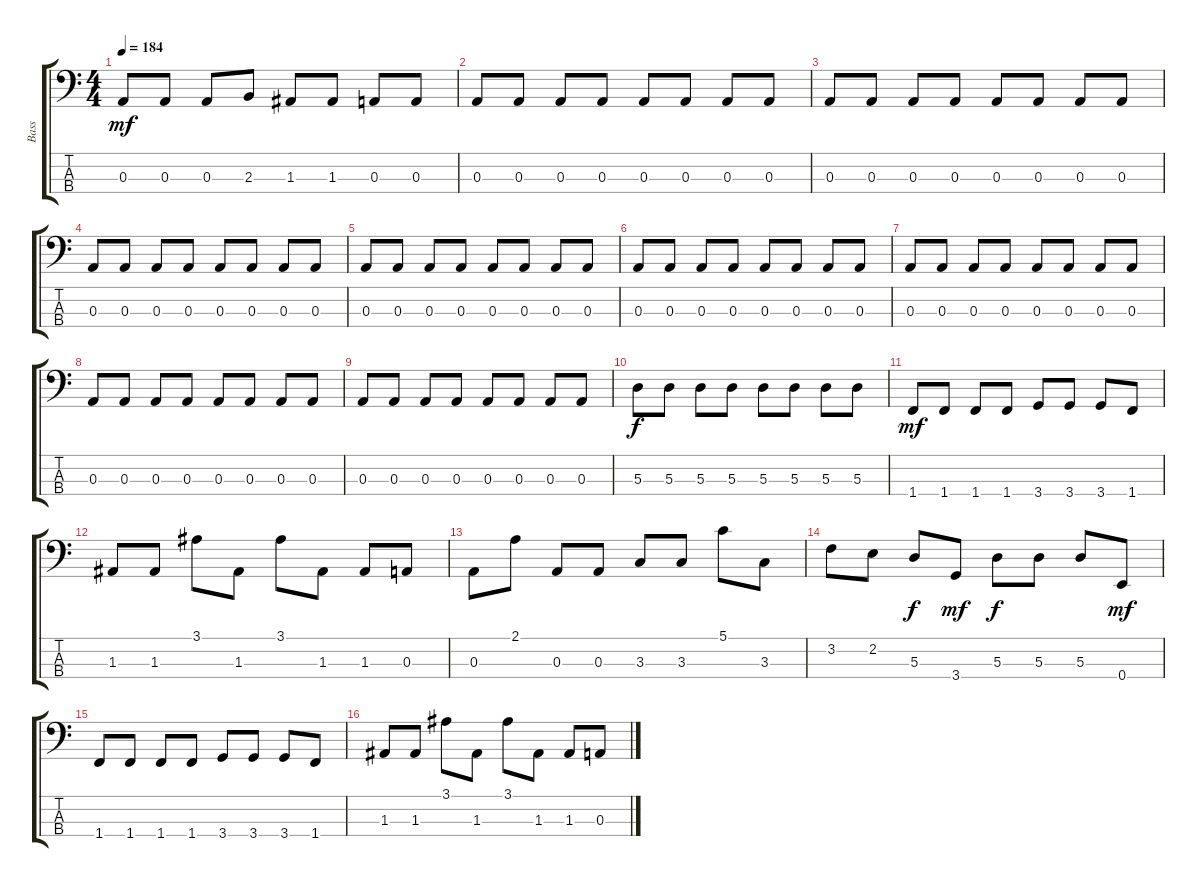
\track ("Bass" "Bass") {instrument electricbasspick}
\staff {score tabs}
\tuning (G2 D2 A1 E1) {hide}
\ts (4 4)
\tempo 184
\clef f4
\ks c
0.3.8{dy mf} 0.3.8 0.3.8 2.3.8 1.3.8 1.3.8 0.3.8 0.3.8 |
0.3.8 0.3.8 0.3.8 0.3.8 0.3.8 0.3.8 0.3.8 0.3.8 |
0.3.8 0.3.8 0.3.8 0.3.8 0.3.8 0.3.8 0.3.8 0.3.8 |
0.3.8 0.3.8 0.3.8 0.3.8 0.3.8 0.3.8 0.3.8 0.3.8 |
0.3.8 0.3.8 0.3.8 0.3.8 0.3.8 0.3.8 0.3.8 0.3.8 |
0.3.8 0.3.8 0.3.8 0.3.8 0.3.8 0.3.8 0.3.8 0.3.8 |
0.3.8 0.3.8 0.3.8 0.3.8 0.3.8 0.3.8 0.3.8 0.3.8 |
0.3.8 0.3.8 0.3.8 0.3.8 0.3.8 0.3.8 0.3.8 0.3.8 |
0.3.8 0.3.8 0.3.8 0.3.8 0.3.8 0.3.8 0.3.8 0.3.8 |
5.3.8{dy f} 5.3.8 5.3.8 5.3.8 5.3.8 5.3.8 5.3.8 5.3.8 |
1.4.8{dy mf} 1.4.8 1.4.8 1.4.8 3.4.8 3.4.8 3.4.8 1.4.8 |
1.3.8 1.3.8 3.1.8 1.3.8 3.1.8 1.3.8 1.3.8 0.3.8 |
0.3.8 2.1.8 0.3.8 0.3.8 3.3.8 3.3.8 5.1.8 3.3.8 |
3.2.8 2.2.8 5.3.8{dy f} 3.4.8{dy mf} 5.3.8{dy f} 5.3.8 5.3.8 0.4.8{dy mf} |
1.4.8 1.4.8 1.4.8 1.4.8 3.4.8 3.4.8 3.4.8 1.4.8 |
1.3.8 1.3.8 3.1.8 1.3.8 3.1.8 1.3.8 1.3.8 0.3.8
